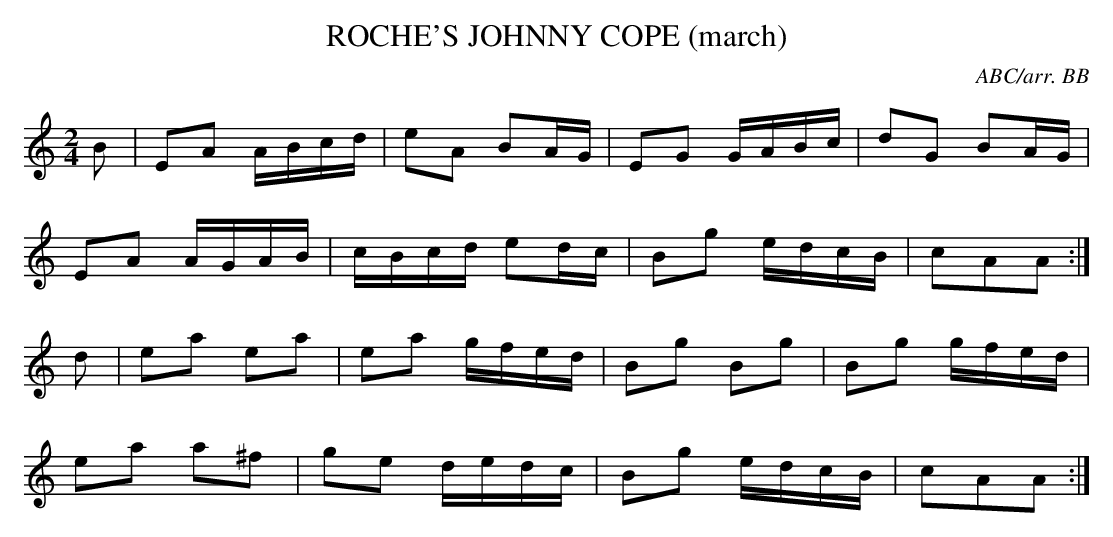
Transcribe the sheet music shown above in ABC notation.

X:1
T:ROCHE'S JOHNNY COPE (march)
known tune of the same name, so I have re-named it.
C:ABC/arr. BB
L:1/8
M:2/4
K:Am
B|EA A/B/c/d/|eA BA/G/|EG G/A/B/c/|dG BA/G/|
EA A/G/A/B/|c/B/c/d/ ed/c/|Bg e/d/c/B/|cAA:|
d|ea ea|ea g/f/e/d/|Bg Bg|Bg g/f/e/d/|
ea a^f|ge d/e/d/c/|Bg e/d/c/B/|cAA:|
